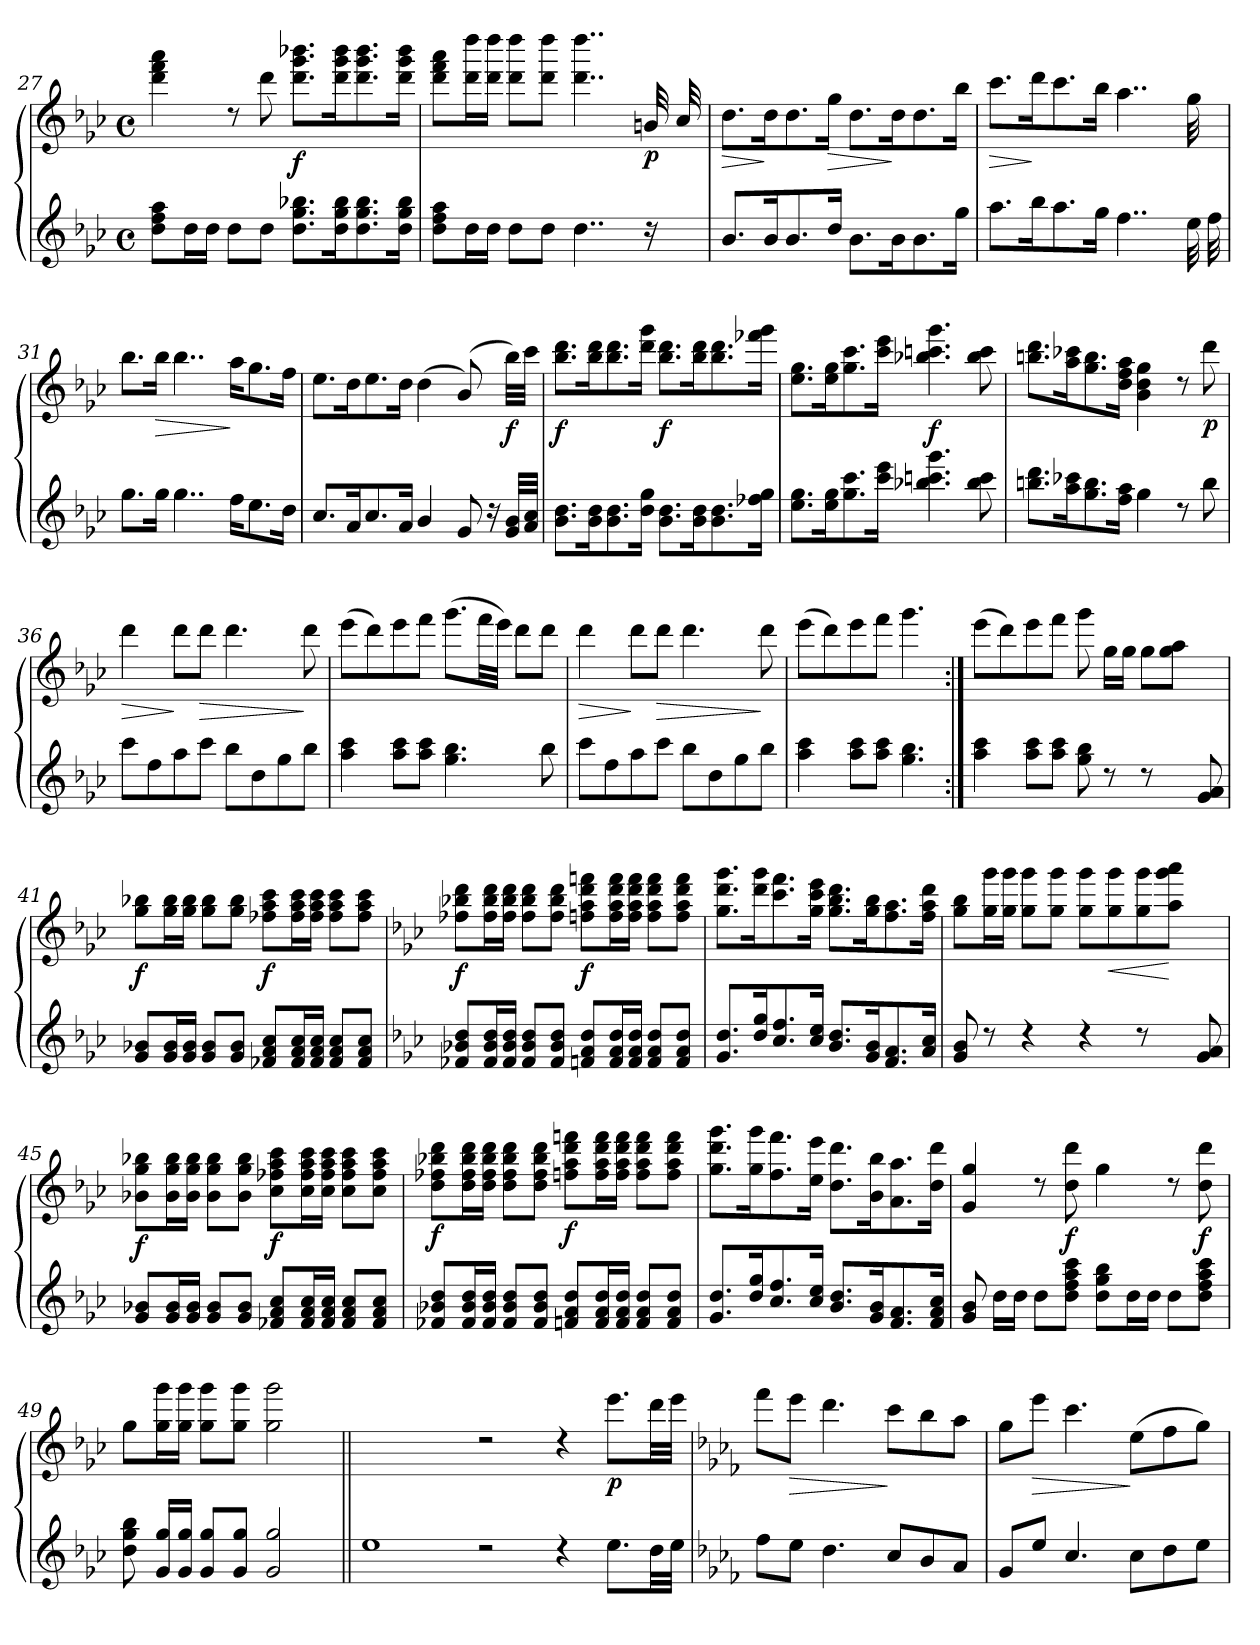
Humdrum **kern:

**kern	**kern	**dynam
*part1	*part1	*part1
*staff2	*staff1	*staff1/2
*clefG3	*clefG3	*
*k[b-e-a-]	*k[b-e-a-]	*
*M4/4	*M4/4	*
*met(c)	*met(c)	*
=27	=27	=27
8b-\ 8dd\ 8ff\L	4bb-\ 4ddd\ 4fff\	.
16b-\L	.	.
16b-\JJ	.	.
8b-\L	8rb	.
8b-\J	8bb-\	.
!	!	!LO:DY:b
8.b-\ 8.ee-\ 8.gg-X\L	8.bb-\ 8.eee-\ 8.ggg-X\L	f
16b-\ 16ee-\ 16gg-\k	16bb-\ 16eee-\ 16ggg-\k	.
8.b-\ 8.ee-\ 8.gg-\	8.bb-\ 8.eee-\ 8.ggg-\	.
16b-\ 16ee-\ 16gg-\Jk	16bb-\ 16eee-\ 16ggg-\Jk	.
=28	=28	=28
8b-\ 8dd\ 8ff\L	8bb-\ 8ddd\ 8fff\L	.
16b-\L	16bb-\ 16bbb-\L	.
16b-\JJ	16bb-\ 16bbb-\JJ	.
8b-\L	8bb-\ 8bbb-\L	.
8b-\J	8bb-\ 8bbb-\J	.
4..b-\	4..bb-\ 4..bbb-\	.
!	!	!LO:DY:b
16ra	32gn/KKK	p
.	32a-/kkk	.
=29	=29	=29
!	!	!LO:HP:b
8.g/L	8.b-\L	>
16g/k	16b-\k	]
8.g/	8.b-\	.
!	!	!LO:HP:b
16b-/Jk	16ee-\Jk	>
8.g\L	8.b-\L	.
16g\k	16b-\k	]
8.g\	8.b-\	.
16ee-\Jk	16gg\Jk	.
!!LO:LB:g=z
=30	=30	=30
!	!	!LO:HP:b
8.ff\L	8.aa-\L	>
16gg\k	16bb-\k	]
8.ff\	8.aa-\	.
16ee-\Jk	16gg\Jk	.
4..dd\	4..ff\	.
32cc\KKK	32ee-\KKK	.
32dd\kkk	32ryy	.
=31	=31	=31
8.ee-\L	8.gg\L	.
!	!	!LO:HP:b
16ee-\Jk	16gg\Jk	>
4..ee-\	4..gg\	.
16dd\KL	16ff\KL	]
8.cc\	8.ee-\	.
16b-\Jk	16dd\Jk	.
=32	=32	=32
8.a-/L	8.cc\L	.
16f/k	16b-\k	.
8.a-/	8.cc\	.
16f/Jk	16b-\Jk	.
4g/	(>4b-\	.
8e-/	(<8g/)	.
16ra	16ryy	.
!	!	!LO:DY:b
32e-/ 32g/LLL	32gg\LLL)	f
32f/ 32a-/JJJ	32aa-\JJJ	.
=33	=33	=33
!	!	!LO:DY:b
8.g\ 8.b-\L	8.gg\ 8.bb-\L	f
16g\ 16b-\k	16gg\ 16bb-\k	.
8.g\ 8.b-\	8.gg\ 8.bb-\	.
16b-\ 16ee-\Jk	16bb-\ 16eee-\Jk	.
!	!	!LO:DY:b
8.g\ 8.b-\L	8.gg\ 8.bb-\L	f
16g\ 16b-\k	16gg\ 16bb-\k	.
8.g\ 8.b-\	8.gg\ 8.bb-\	.
16dd-X\ 16ee-\Jk	16ddd-X\ 16eee-\Jk	.
!!LO:LB:g=z
=34	=34	=34
8.cc\ 8.ee-\L	8.cc\ 8.ee-\L	.
16cc\ 16ee-\k	16cc\ 16ee-\k	.
8.ee-\ 8.aa-\	8.ee-\ 8.aa-\	.
16aa-\ 16ccc\Jk	16aa-\ 16ccc\Jk	.
!	!	!LO:DY:b
4.gg-X\ 4.aan\ 4.eee-\	4.gg-X\ 4.aan\ 4.eee-\	f
8gg-\ 8aa\	8gg-\ 8aa\	.
=35	=35	=35
8.ggn\ 8.bb-\L	8.ggn\ 8.bb-\L	.
16ff\ 16aa-X\k	16ff\ 16aa-X\k	.
8.ee-\ 8.gg\	8.ee-\ 8.gg\	.
16dd\ 16ff\Jk	16b-\ 16dd\ 16ff\Jk	.
4ee-\	4g\ 4b-\ 4ee-\	.
8rb	8rb	.
!	!	!LO:DY:b
8gg\	8bb-\	p
=36	=36	=36
!	!	!LO:HP:b
8aa-\L	4bb-\	>
8dd\	.	.
8ff\	8bb-\L	]
!	!	!LO:HP:b
8aa-\J	8bb-\J	>
8gg\L	4.bb-\	.
8b-\	.	.
8ee-\	.	.
8gg\J	8bb-\	]
=37	=37	=37
4ff\ 4aa-\	(>8ccc\L	.
.	8bb-\)	.
8ff\ 8aa-\L	8ccc\	.
8ff\ 8aa-\J	8ddd\J	.
4.ee-\ 4.gg\	(>8.eee-\L	.
.	32ddd\LL	.
.	32ccc\JJJ)	.
.	8bb-\L	.
8gg\	8bb-\J	.
!!LO:LB:g=z
=38	=38	=38
!	!	!LO:HP:b
8aa-\L	4bb-\	>
8dd\	.	.
8ff\	8bb-\L	]
!	!	!LO:HP:b
8aa-\J	8bb-\J	>
8gg\L	4.bb-\	.
8b-\	.	.
8ee-\	.	.
8gg\J	8bb-\	]
=39	=39	=39
4ff\ 4aa-\	(>8ccc\L	.
.	8bb-\)	.
8ff\ 8aa-\L	8ccc\	.
8ff\ 8aa-\J	8ddd\J	.
4.ee-\ 4.gg\	4.eee-\	.
=40:|!	=40:|!	=40:|!
*^	*	*
1ryy	4ff\ 4aa-\	(>8ccc\L	.
.	.	8bb-\)	.
.	8ff\ 8aa-\L	8ccc\	.
.	8ff\ 8aa-\J	8ddd\J	.
.	8ee-\ 8gg\	8eee-\	.
.	8rb	16ee-\LL	.
.	.	16ee-\JJ	.
.	8rb	8ee-\L	.
.	4ryy	8ee-\ 8ff\J	.
8e-/ 8f/	.	8ryy	.
*v	*v	*	*
=41	=41	=41
!	!	!LO:DY:b
8e-/ 8g-X/L	8ee-\ 8gg-X\L	f
16e-/ 16g-/L	16ee-\ 16gg-\L	.
16e-/ 16g-/JJ	16ee-\ 16gg-\JJ	.
8e-/ 8g-/L	8ee-\ 8gg-\L	.
8e-/ 8g-/J	8ee-\ 8gg-\J	.
!	!	!LO:DY:b
8d-X/ 8f/ 8a-/L	8dd-X\ 8ff\ 8aa-\L	f
16d-/ 16f/ 16a-/L	16dd-\ 16ff\ 16aa-\L	.
16d-/ 16f/ 16a-/JJ	16dd-\ 16ff\ 16aa-\JJ	.
8d-/ 8f/ 8a-/L	8dd-\ 8ff\ 8aa-\L	.
8d-/ 8f/ 8a-/J	8dd-\ 8ff\ 8aa-\J	.
!!LO:PB:g=z
=42	=42	=42
*k[b-e-a-]	*k[b-e-a-]	*
!	!	!LO:DY:b
8d-X/ 8g-X/ 8b-/L	8dd-X\ 8gg-X\ 8bb-\L	f
16d-/ 16g-/ 16b-/L	16dd-\ 16gg-\ 16bb-\L	.
16d-/ 16g-/ 16b-/JJ	16dd-\ 16gg-\ 16bb-\JJ	.
8d-/ 8g-/ 8b-/L	8dd-\ 8gg-\ 8bb-\L	.
8d-/ 8g-/ 8b-/J	8dd-\ 8gg-\ 8bb-\J	.
!	!	!LO:DY:b
8dn/ 8f/ 8b-/L	8ddn\ 8ff\ 8bb-\ 8dddn\L	f
16d/ 16f/ 16b-/L	16dd\ 16ff\ 16bb-\ 16ddd\L	.
16d/ 16f/ 16b-/JJ	16dd\ 16ff\ 16bb-\ 16ddd\JJ	.
8d/ 8f/ 8b-/L	8dd\ 8ff\ 8bb-\ 8ddd\L	.
8d/ 8f/ 8b-/J	8dd\ 8ff\ 8bb-\ 8ddd\J	.
=43	=43	=43
8.e-/ 8.b-/L	8.ee-\ 8.bb-\ 8.eee-\L	.
16b-/ 16ee-/k	16bb-\ 16eee-\k	.
8.a-/ 8.dd/	8.aa-\ 8.ddd\	.
16a-/ 16cc/Jk	16ee-\ 16aa-\ 16ccc\Jk	.
8.g/ 8.b-/L	8.ee-\ 8.gg\ 8.bb-\L	.
16e-/ 16g/k	16ee-\ 16gg\k	.
8.d/ 8.f/	8.dd\ 8.ff\	.
16f/ 16a-/Jk	16dd\ 16ff\ 16bb-\Jk	.
=44	=44	=44
*^	*	*
1ryy	8e-/ 8g/	8ee-\ 8gg\L	.
.	8rb	16ee-\ 16eee-\L	.
.	.	16ee-\ 16eee-\JJ	.
.	4rb	8ee-\ 8eee-\L	.
.	.	8ee-\ 8eee-\J	.
.	4rb	8ee-\ 8eee-\L	.
!	!	!	!LO:HP:b
.	.	8ee-\ 8eee-\	<
.	8rb	8ee-\ 8eee-\	.
.	4ryy	8ff\ 8eee-\ 8fff\J	[
8e-/ 8f/	.	8ryy	.
*v	*v	*	*
!!LO:LB:g=z
=45	=45	=45
!	!	!LO:DY:b
8e-/ 8g-X/L	8g-X\ 8ee-\ 8gg-X\L	f
16e-/ 16g-/L	16g-\ 16ee-\ 16gg-\L	.
16e-/ 16g-/JJ	16g-\ 16ee-\ 16gg-\JJ	.
8e-/ 8g-/L	8g-\ 8ee-\ 8gg-\L	.
8e-/ 8g-/J	8g-\ 8ee-\ 8gg-\J	.
!	!	!LO:DY:b
8d-X/ 8f/ 8a-/L	8a-\ 8dd-X\ 8ff\ 8aa-\L	f
16d-/ 16f/ 16a-/L	16a-\ 16dd-\ 16ff\ 16aa-\L	.
16d-/ 16f/ 16a-/JJ	16a-\ 16dd-\ 16ff\ 16aa-\JJ	.
8d-/ 8f/ 8a-/L	8a-\ 8dd-\ 8ff\ 8aa-\L	.
8d-/ 8f/ 8a-/J	8a-\ 8dd-\ 8ff\ 8aa-\J	.
=46	=46	=46
!	!	!LO:DY:b
8d-X/ 8g-X/ 8b-/L	8b-\ 8dd-X\ 8gg-X\ 8bb-\L	f
16d-/ 16g-/ 16b-/L	16b-\ 16dd-\ 16gg-\ 16bb-\L	.
16d-/ 16g-/ 16b-/JJ	16b-\ 16dd-\ 16gg-\ 16bb-\JJ	.
8d-/ 8g-/ 8b-/L	8b-\ 8dd-\ 8gg-\ 8bb-\L	.
8d-/ 8g-/ 8b-/J	8b-\ 8dd-\ 8gg-\ 8bb-\J	.
!	!	!LO:DY:b
8dn/ 8f/ 8b-/L	8ddn\ 8ff\ 8bb-\ 8dddn\L	f
16d/ 16f/ 16b-/L	16dd\ 16ff\ 16bb-\ 16ddd\L	.
16d/ 16f/ 16b-/JJ	16dd\ 16ff\ 16bb-\ 16ddd\JJ	.
8d/ 8f/ 8b-/L	8dd\ 8ff\ 8bb-\ 8ddd\L	.
8d/ 8f/ 8b-/J	8dd\ 8ff\ 8bb-\ 8ddd\J	.
=47	=47	=47
8.e-/ 8.b-/L	8.ee-\ 8.bb-\ 8.eee-\L	.
16b-/ 16ee-/k	16ee-\ 16eee-\k	.
8.a-/ 8.dd/	8.dd\ 8.ddd\	.
16a-/ 16cc/Jk	16cc\ 16ccc\Jk	.
8.g/ 8.b-/L	8.b-\ 8.bb-\L	.
16e-/ 16g/k	16g\ 16gg\k	.
8.d/ 8.f/	8.f\ 8.ff\	.
16d/ 16f/ 16a-/Jk	16b-\ 16bb-\Jk	.
!!LO:LB:g=z
=48	=48	=48
8e-/ 8g/	4e-/ 4ee-/	.
16b-\LL	.	.
16b-\JJ	.	.
8b-\L	8rb	.
!	!	!LO:DY:b
8b-\ 8dd\ 8ff\ 8aa-\J	8b-\ 8bb-\	f
8b-\ 8ee-\ 8gg\L	4ee-\	.
16b-\L	.	.
16b-\JJ	.	.
8b-\L	8rb	.
!	!	!LO:DY:b
8b-\ 8dd\ 8ff\ 8aa-\J	8b-\ 8bb-\	f
=49	=49	=49
8b-\ 8ee-\ 8gg\	8ee-\L	.
16e-/ 16ee-/LL	16ee-\ 16eee-\L	.
16e-/ 16ee-/JJ	16ee-\ 16eee-\JJ	.
8e-/ 8ee-/L	8ee-\ 8eee-\L	.
8e-/ 8ee-/J	8ee-\ 8eee-\J	.
2e-/ 2ee-/	2ee-\ 2eee-\	.
=50||	=50||	=50||
1cc	1ryy	.
2rcc	2rcc	.
4rb	4rb	.
!	!	!LO:DY:b
8.cc\L	8.ccc\L	p
32b-\LL	32bb-\LL	.
32cc\JJJ	32ccc\JJJ	.
!!LO:LB:g=z
=51	=51	=51
*k[b-e-a-d-]	*k[b-e-a-d-]	*
8dd-\L	8ddd-\L	.
!	!	!LO:HP:b
8cc\J	8ccc\J	>
4.b-\	4.bb-\	.
8a-/L	8aa-\L	]
8g/	8gg\	.
8f/J	8ff\J	.
=52	=52	=52
8e-/L	8ee-\L	.
!	!	!LO:HP:b
8cc/J	8ccc\J	>
4.a-/	4.aa-\	.
8a-\L	(>8cc\L	]
8b-\	8dd-\	.
8cc\J	8ee-\J)	.
=	=	=
*-	*-	*-
